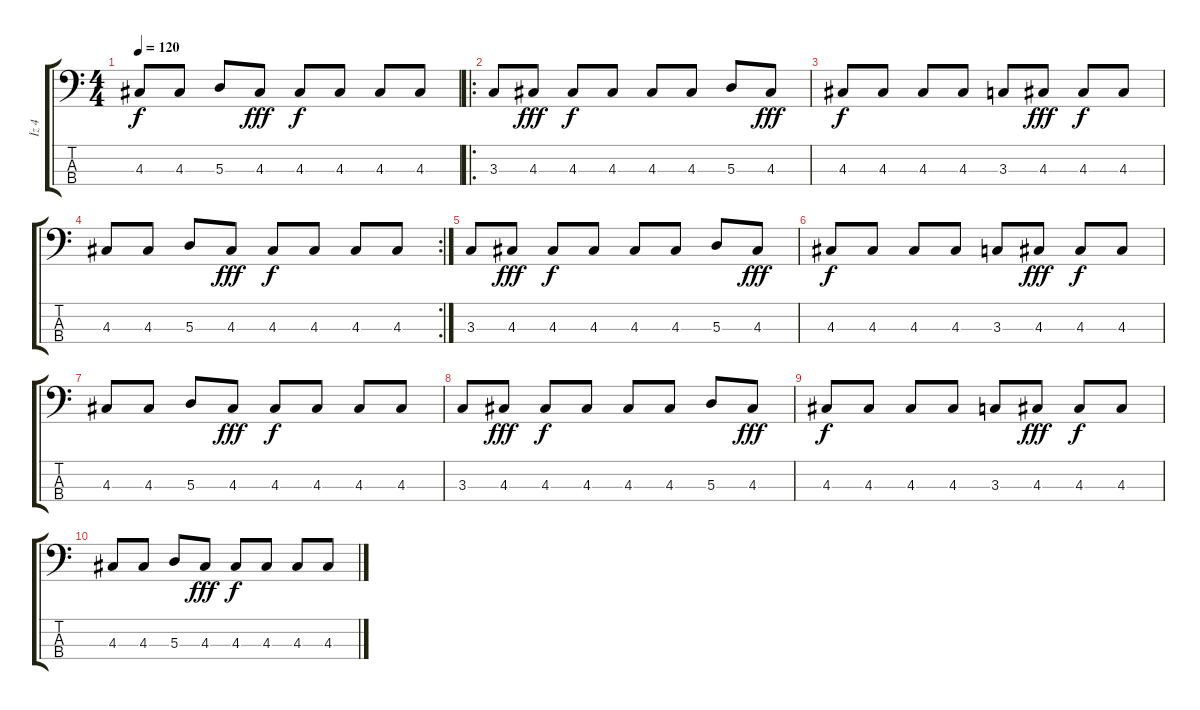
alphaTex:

\track ("İz 4" "İz 4") {instrument electricbassfinger}
\staff {score tabs}
\tuning (G2 D2 A1 E1) {hide}
\ts (4 4)
\tempo 120
\clef f4
\ks c
4.3.8{dy f} 4.3.8 5.3.8 4.3.8{dy fff} 4.3.8{dy f} 4.3.8 4.3.8 4.3.8 |
\ro
3.3.8 4.3.8{dy fff} 4.3.8{dy f} 4.3.8 4.3.8 4.3.8 5.3.8 4.3.8{dy fff} |
4.3.8{dy f} 4.3.8 4.3.8 4.3.8 3.3.8 4.3.8{dy fff} 4.3.8{dy f} 4.3.8 |
\rc 2
4.3.8 4.3.8 5.3.8 4.3.8{dy fff} 4.3.8{dy f} 4.3.8 4.3.8 4.3.8 |
3.3.8 4.3.8{dy fff} 4.3.8{dy f} 4.3.8 4.3.8 4.3.8 5.3.8 4.3.8{dy fff} |
4.3.8{dy f} 4.3.8 4.3.8 4.3.8 3.3.8 4.3.8{dy fff} 4.3.8{dy f} 4.3.8 |
4.3.8 4.3.8 5.3.8 4.3.8{dy fff} 4.3.8{dy f} 4.3.8 4.3.8 4.3.8 |
3.3.8 4.3.8{dy fff} 4.3.8{dy f} 4.3.8 4.3.8 4.3.8 5.3.8 4.3.8{dy fff} |
4.3.8{dy f} 4.3.8 4.3.8 4.3.8 3.3.8 4.3.8{dy fff} 4.3.8{dy f} 4.3.8 |
4.3.8 4.3.8 5.3.8 4.3.8{dy fff} 4.3.8{dy f} 4.3.8 4.3.8 4.3.8
